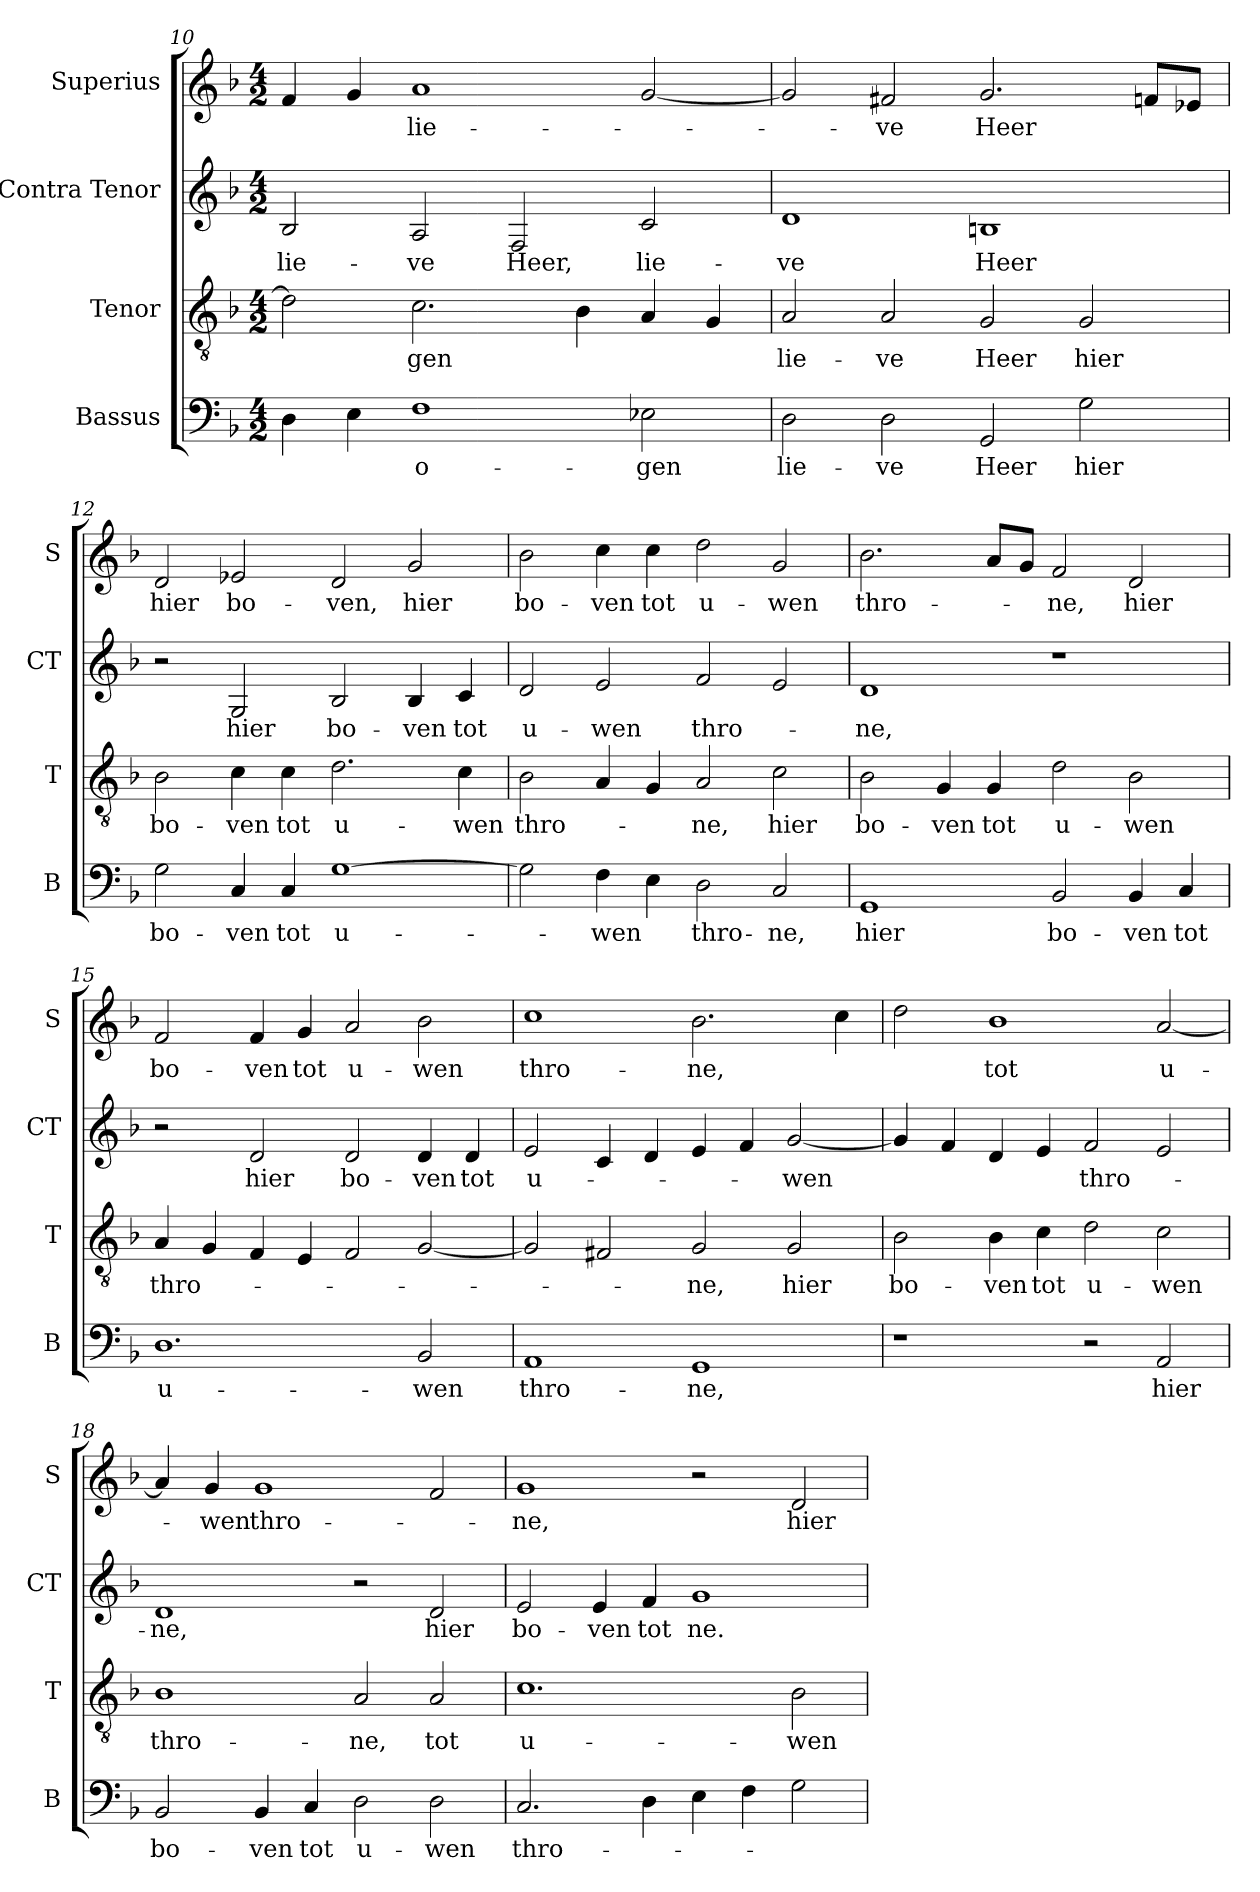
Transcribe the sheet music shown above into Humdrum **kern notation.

**kern	**text	**kern	**text	**kern	**text	**kern	**text
*part4	*part4	*part3	*part3	*part2	*part2	*part1	*part1
*staff4	*staff4	*staff3	*staff3	*staff2	*staff2	*staff1	*staff1
*I"Bassus	*	*I"Tenor	*	*I"Contra Tenor	*	*I"Superius	*
*I'B	*	*I'T	*	*I'CT	*	*I'S	*
*clefF4	*	*clefGv2	*	*clefG2	*	*clefG2	*
*k[b-]	*	*k[b-]	*	*k[b-]	*	*k[b-]	*
*F:	*	*F:	*	*F:	*	*F:	*
*M4/2	*	*M4/2	*	*M4/2	*	*M4/2	*
=10	=10	=10	=10	=10	=10	=10	=10
!	!	!	!	!	!LO:LY:b	!	!
4D\	.	2d\]	.	2B-/	lie-	4f/	.
4E\	.	.	.	.	.	4g/	.
!	!LO:LY:b	!	!LO:LY:b	!	!LO:LY:b	!	!LO:LY:b
1F	o-	2.c\	-gen	2A/	-ve	1a	lie-
!	!	!	!	!	!LO:LY:b	!	!
.	.	.	.	2F/	Heer,	.	.
.	.	4B-\	.	.	.	.	.
!	!LO:LY:b	!	!	!	!LO:LY:b	!	!
2E-X\	-gen	4A/	.	2c/	lie-	[2g/	.
.	.	4G/	.	.	.	.	.
=11	=11	=11	=11	=11	=11	=11	=11
!	!LO:LY:b	!	!LO:LY:b	!	!LO:LY:b	!	!
2D\	lie-	2A/	lie-	1d	-ve	2g/]	.
!	!LO:LY:b	!	!LO:LY:b	!	!	!	!LO:LY:b
2D\	-ve	2A/	-ve	.	.	2f#X/	-ve
!	!LO:LY:b	!	!LO:LY:b	!	!LO:LY:b	!	!LO:LY:b
2GG/	Heer	2G/	Heer	1Bn	Heer	2.g/	Heer
!	!LO:LY:b	!	!LO:LY:b	!	!	!	!
2G\	hier	2G/	hier	.	.	.	.
.	.	.	.	.	.	8fn/L	.
.	.	.	.	.	.	8e-X/J	.
!!LO:LB:g=z
=12	=12	=12	=12	=12	=12	=12	=12
!	!LO:LY:b	!	!LO:LY:b	!	!	!	!LO:LY:b
2G\	bo-	2B-\	bo-	2r	.	2d/	hier
!	!LO:LY:b	!	!LO:LY:b	!	!LO:LY:b	!	!LO:LY:b
4C/	-ven	4c\	-ven	2G/	hier	2e-X/	bo-
!	!LO:LY:b	!	!LO:LY:b	!	!	!	!
4C/	tot	4c\	tot	.	.	.	.
!	!LO:LY:b	!	!LO:LY:b	!	!LO:LY:b	!	!LO:LY:b
[1G	u-	2.d\	u-	2B-/	bo-	2d/	-ven,
!	!	!	!	!	!LO:LY:b	!	!LO:LY:b
.	.	.	.	4B-/	-ven	2g/	hier
!	!	!	!LO:LY:b	!	!LO:LY:b	!	!
.	.	4c\	-wen	4c/	tot	.	.
=13	=13	=13	=13	=13	=13	=13	=13
!	!	!	!LO:LY:b	!	!LO:LY:b	!	!LO:LY:b
2G\]	.	2B-\	thro-	2d/	u-	2b-\	bo-
!	!LO:LY:b	!	!	!	!LO:LY:b	!	!LO:LY:b
4F\	-wen	4A/	.	2e/	-wen	4cc\	-ven
!	!	!	!	!	!	!	!LO:LY:b
4E\	.	4G/	.	.	.	4cc\	tot
!	!LO:LY:b	!	!LO:LY:b	!	!LO:LY:b	!	!LO:LY:b
2D\	thro-	2A/	-ne,	2f/	thro-	2dd\	u-
!	!LO:LY:b	!	!LO:LY:b	!	!	!	!LO:LY:b
2C/	-ne,	2c\	hier	2e/	.	2g/	-wen
=14	=14	=14	=14	=14	=14	=14	=14
!	!LO:LY:b	!	!LO:LY:b	!	!LO:LY:b	!	!LO:LY:b
1GG	hier	2B-\	bo-	1d	-ne,	2.b-\	thro-
!	!	!	!LO:LY:b	!	!	!	!
.	.	4G/	-ven	.	.	.	.
!	!	!	!LO:LY:b	!	!	!	!
.	.	4G/	tot	.	.	8a/L	.
.	.	.	.	.	.	8g/J	.
!	!LO:LY:b	!	!LO:LY:b	!	!	!	!LO:LY:b
2BB-/	bo-	2d\	u-	1r	.	2f/	-ne,
!	!LO:LY:b	!	!LO:LY:b	!	!	!	!LO:LY:b
4BB-/	-ven	2B-\	-wen	.	.	2d/	hier
!	!LO:LY:b	!	!	!	!	!	!
4C/	tot	.	.	.	.	.	.
=15	=15	=15	=15	=15	=15	=15	=15
!	!LO:LY:b	!	!LO:LY:b	!	!	!	!LO:LY:b
1.D	u-	4A/	thro-	2r	.	2f/	bo-
.	.	4G/	.	.	.	.	.
!	!	!	!	!	!LO:LY:b	!	!LO:LY:b
.	.	4F/	.	2d/	hier	4f/	-ven
!	!	!	!	!	!	!	!LO:LY:b
.	.	4E/	.	.	.	4g/	tot
!	!	!	!	!	!LO:LY:b	!	!LO:LY:b
.	.	2F/	.	2d/	bo-	2a/	u-
!	!LO:LY:b	!	!	!	!LO:LY:b	!	!LO:LY:b
2BB-/	-wen	[2G/	.	4d/	-ven	2b-\	-wen
!	!	!	!	!	!LO:LY:b	!	!
.	.	.	.	4d/	tot	.	.
!!LO:PB:g=z
=16	=16	=16	=16	=16	=16	=16	=16
!	!LO:LY:b	!	!	!	!LO:LY:b	!	!LO:LY:b
1AA	thro-	2G/]	.	2e/	u-	1cc	thro-
.	.	2F#X/	.	4c/	.	.	.
.	.	.	.	4d/	.	.	.
!	!LO:LY:b	!	!LO:LY:b	!	!	!	!LO:LY:b
1GG	-ne,	2G/	-ne,	4e/	.	2.b-\	-ne,
.	.	.	.	4f/	.	.	.
!	!	!	!LO:LY:b	!	!LO:LY:b	!	!
.	.	2G/	hier	[2g/	-wen	.	.
.	.	.	.	.	.	4cc\	.
=17	=17	=17	=17	=17	=17	=17	=17
!	!	!	!LO:LY:b	!	!	!	!
1r	.	2B-\	bo-	4g/]	.	2dd\	.
.	.	.	.	4f/	.	.	.
!	!	!	!LO:LY:b	!	!	!	!LO:LY:b
.	.	4B-\	-ven	4d/	.	1b-	tot
!	!	!	!LO:LY:b	!	!	!	!
.	.	4c\	tot	4e/	.	.	.
!	!	!	!LO:LY:b	!	!LO:LY:b	!	!
2r	.	2d\	u-	2f/	thro-	.	.
!	!LO:LY:b	!	!LO:LY:b	!	!	!	!LO:LY:b
2AA/	hier	2c\	-wen	2e/	.	[2a/	u-
=18	=18	=18	=18	=18	=18	=18	=18
!	!LO:LY:b	!	!LO:LY:b	!	!LO:LY:b	!	!
2BB-/	bo-	1B-	thro-	1d	-ne,	4a/]	.
!	!	!	!	!	!	!	!LO:LY:b
.	.	.	.	.	.	4g/	-wen
!	!LO:LY:b	!	!	!	!	!	!LO:LY:b
4BB-/	-ven	.	.	.	.	1g	thro-
!	!LO:LY:b	!	!	!	!	!	!
4C/	tot	.	.	.	.	.	.
!	!LO:LY:b	!	!LO:LY:b	!	!	!	!
2D\	u-	2A/	-ne,	2r	.	.	.
!	!LO:LY:b	!	!LO:LY:b	!	!LO:LY:b	!	!
2D\	-wen	2A/	tot	2d/	hier	2f/	.
=19	=19	=19	=19	=19	=19	=19	=19
!	!LO:LY:b	!	!LO:LY:b	!	!LO:LY:b	!	!LO:LY:b
2.C/	thro-	1.c	u-	2e/	bo-	1g	-ne,
!	!	!	!	!	!LO:LY:b	!	!
.	.	.	.	4e/	-ven	.	.
!	!	!	!	!	!LO:LY:b	!	!
4D\	.	.	.	4f/	tot	.	.
!	!	!	!	!	!LO:LY:b	!	!
4E\	.	.	.	1g	ne.	2r	.
4F\	.	.	.	.	.	.	.
!	!	!	!LO:LY:b	!	!	!	!LO:LY:b
2G\	.	2B-\	-wen	.	.	2d/	hier
=	=	=	=	=	=	=	=
*-	*-	*-	*-	*-	*-	*-	*-
